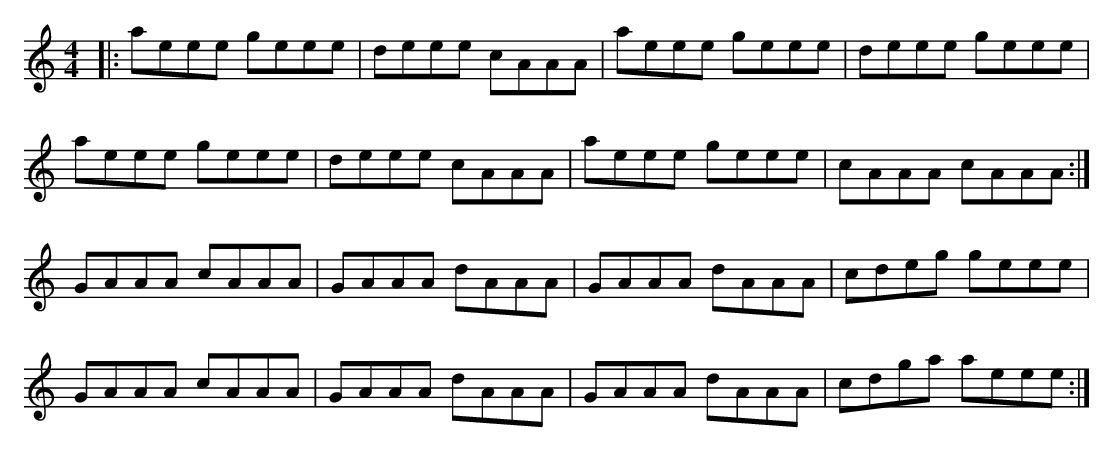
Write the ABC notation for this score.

X:1
M:4/4
K:Amin
|:aeee geee|deee cAAA|aeee geee|deee geee|
aeee geee|deee cAAA|aeee geee|cAAA cAAA:|
GAAA cAAA|GAAA dAAA|GAAA dAAA|cdeg geee|
GAAA cAAA|GAAA dAAA|GAAA dAAA|cdga aeee:|
